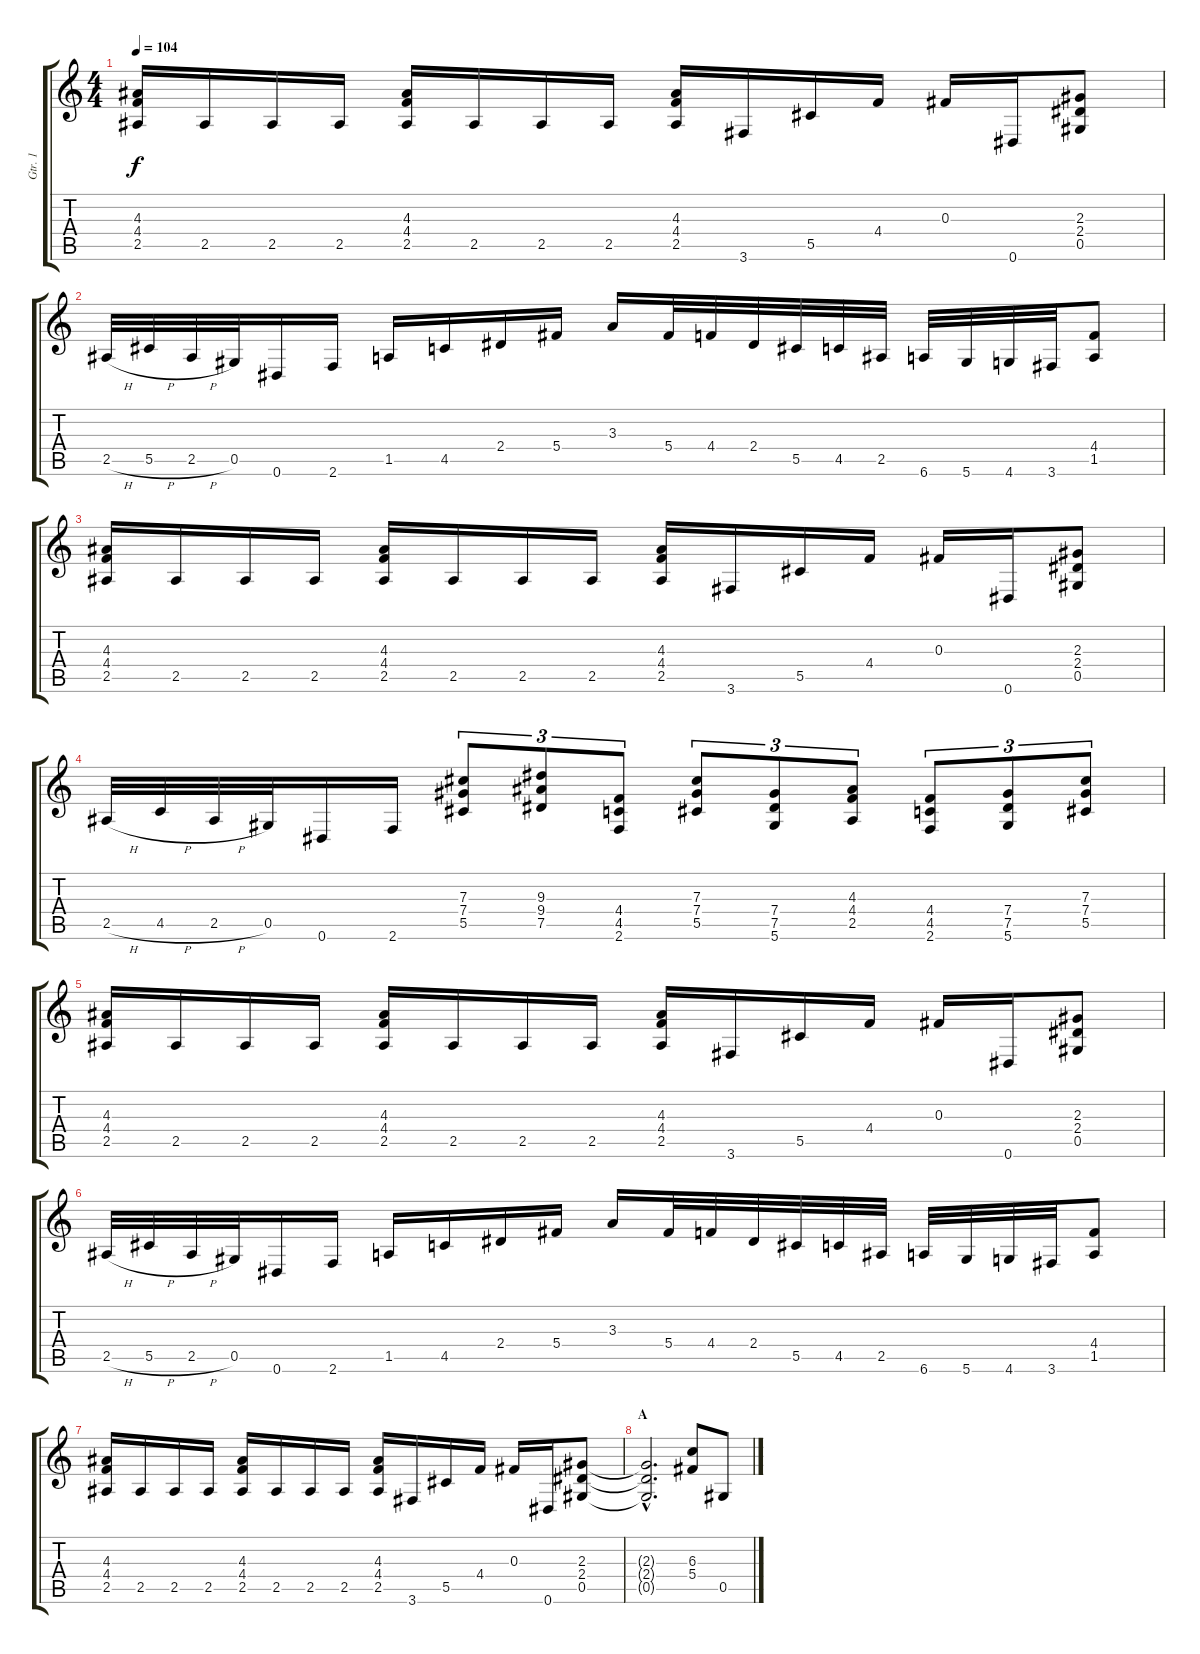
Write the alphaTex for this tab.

\track ("Gtr. 1" "Gtr. 1") {instrument distortionguitar}
\staff {score tabs}
\tuning (Eb4 Bb3 Gb3 Db3 Ab2 Eb2) {hide}
\ts (4 4)
\tempo 104
\clef g2
\ks c
(4.3 4.4 2.5).16{dy f instrument distortionguitar} 2.5.16 2.5.16 2.5.16 (4.3 4.4 2.5).16 2.5.16 2.5.16 2.5.16 (4.3 4.4 2.5).16 3.6.16 5.5.16 4.4.16 0.3.16 0.6.16 (2.3 2.4 0.5).8 |
2.5{h}.32 5.5{h}.32 2.5{h}.32 0.5.32 0.6.16 2.6.16 1.5.16 4.5.16 2.4.16 5.4.16 3.3.16 5.4.32 4.4.32 2.4.32 5.5.32 4.5.32 2.5.32 6.6.32 5.6.32 4.6.32 3.6.32 (4.4 1.5).8 |
(4.3 4.4 2.5).16 2.5.16 2.5.16 2.5.16 (4.3 4.4 2.5).16 2.5.16 2.5.16 2.5.16 (4.3 4.4 2.5).16 3.6.16 5.5.16 4.4.16 0.3.16 0.6.16 (2.3 2.4 0.5).8 |
2.5{h}.32 4.5{h}.32 2.5{h}.32 0.5.32 0.6.16 2.6.16 (7.3 7.4 5.5).8{tu (3 2)} (9.3 9.4 7.5).8{tu (3 2)} (4.4 4.5 2.6).8{tu (3 2)} (7.3 7.4 5.5).8{tu (3 2)} (7.4 7.5 5.6).8{tu (3 2)} (4.3 4.4 2.5).8{tu (3 2)} (4.4 4.5 2.6).8{tu (3 2)} (7.4 7.5 5.6).8{tu (3 2)} (7.3 7.4 5.5).8{tu (3 2)} |
(4.3 4.4 2.5).16 2.5.16 2.5.16 2.5.16 (4.3 4.4 2.5).16 2.5.16 2.5.16 2.5.16 (4.3 4.4 2.5).16 3.6.16 5.5.16 4.4.16 0.3.16 0.6.16 (2.3 2.4 0.5).8 |
2.5{h}.32 5.5{h}.32 2.5{h}.32 0.5.32 0.6.16 2.6.16 1.5.16 4.5.16 2.4.16 5.4.16 3.3.16 5.4.32 4.4.32 2.4.32 5.5.32 4.5.32 2.5.32 6.6.32 5.6.32 4.6.32 3.6.32 (4.4 1.5).8 |
(4.3 4.4 2.5).16 2.5.16 2.5.16 2.5.16 (4.3 4.4 2.5).16 2.5.16 2.5.16 2.5.16 (4.3 4.4 2.5).16 3.6.16 5.5.16 4.4.16 0.3.16 0.6.16 (2.3 2.4 0.5).8 |
\section ("" "A")
(2.3{hac t} 2.4{hac t} 0.5{hac t}).2{d} (6.3 5.4).8 0.5.8
